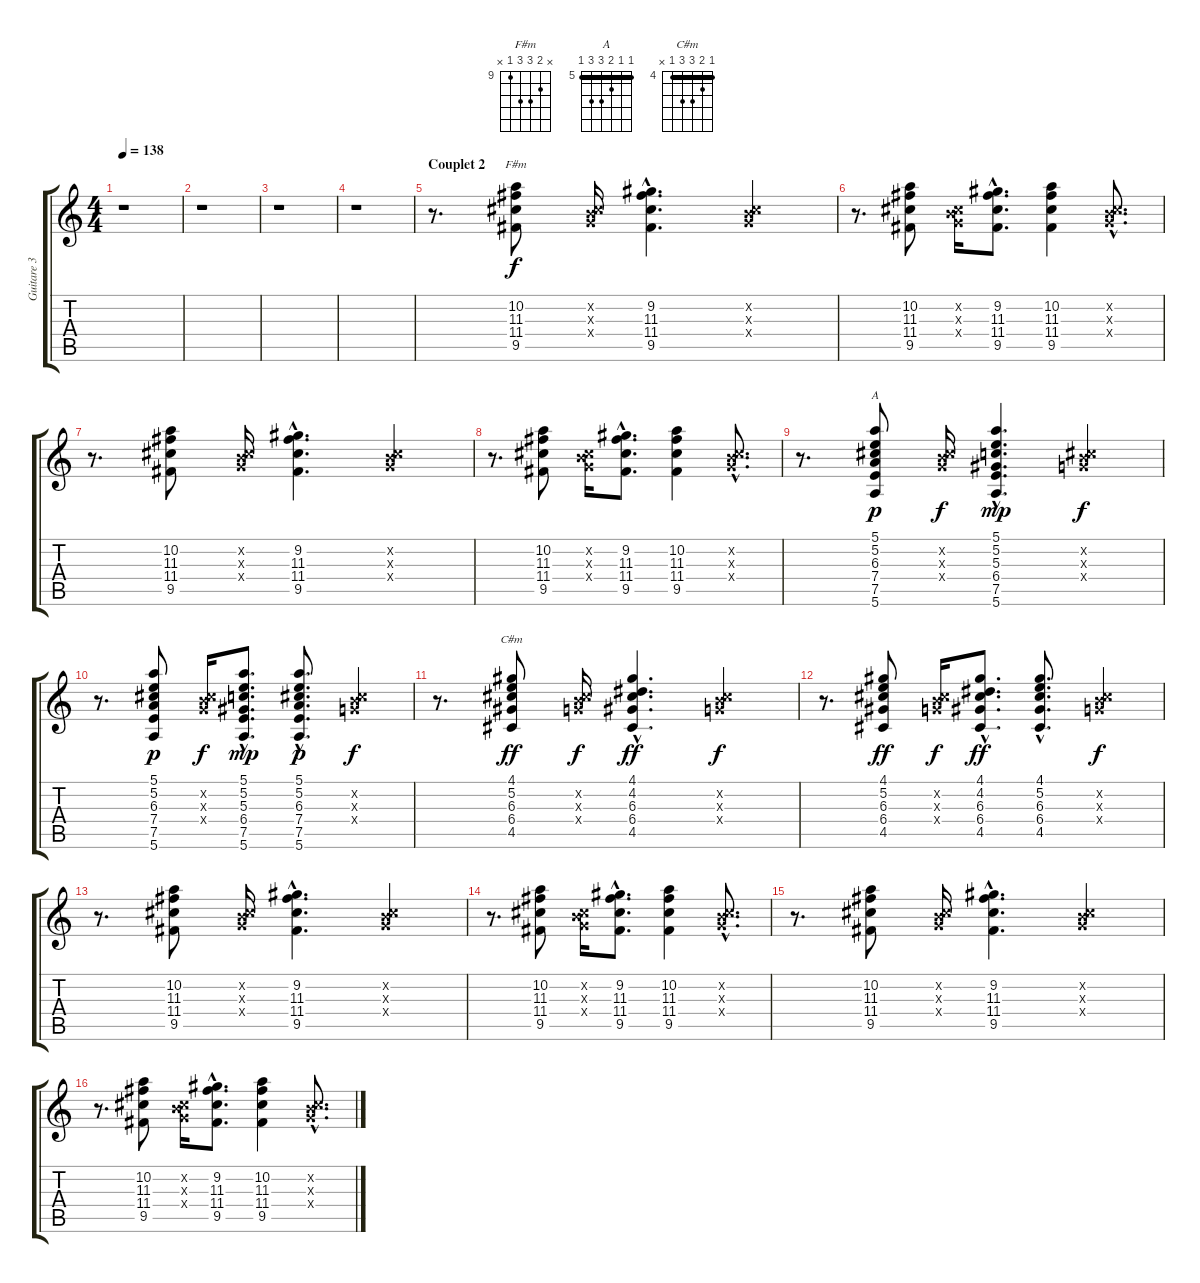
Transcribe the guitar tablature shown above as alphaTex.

\track ("Guitare 3" "Guitare 3") {instrument overdrivenguitar}
\staff {score tabs}
\tuning (E4 B3 G3 D3 A2 E2) {hide}
\chord ("F#m" x 10 11 11 9 x) {firstfret 9}
\chord ("A" 5 5 6 7 7 5) {firstfret 5 barre 5}
\chord ("C#m" 4 5 6 6 4 x) {firstfret 4 barre 4}
\ts (4 4)
\tempo 138
\clef g2
\ks c
r.1{dy f} |
r.1 |
r.1 |
r.1 |
\section ("" "Couplet 2")
r.8{d} (10.2 11.3 11.4 9.5).8{ch "F#m"} (0.2{x} 0.3{x} 11.4{x}).16 (9.2{hac} 11.3{hac} 11.4{hac} 9.5{hac}).4{d} (0.2{x} 0.3{x} 11.4{x}).4 |
r.8{d} (10.2 11.3 11.4 9.5).8 (0.2{x} 0.3{x} 11.4{x}).16 (9.2{hac} 11.3{hac} 11.4{hac} 9.5{hac}).8{d} (10.2 11.3 11.4 9.5).4 (0.2{hac x} 0.3{hac x} 11.4{hac x}).8{d} |
r.8{d} (10.2 11.3 11.4 9.5).8 (0.2{x} 0.3{x} 11.4{x}).16 (9.2{hac} 11.3{hac} 11.4{hac} 9.5{hac}).4{d} (0.2{x} 0.3{x} 11.4{x}).4 |
r.8{d} (10.2 11.3 11.4 9.5).8 (0.2{x} 0.3{x} 11.4{x}).16 (9.2{hac} 11.3{hac} 11.4{hac} 9.5{hac}).8{d} (10.2 11.3 11.4 9.5).4 (0.2{hac x} 0.3{hac x} 11.4{hac x}).8{d} |
r.8{d} (5.1 5.2 6.3 7.4 7.5 5.6).8{ch "A" dy p} (0.2{x} 0.3{x} 11.4{x}).16{dy f} (5.1{hac} 5.2{hac} 5.3{hac} 6.4{hac} 7.5{hac} 5.6{hac}).4{d dy mp} (0.2{x} 0.3{x} 11.4{x}).4{dy f} |
r.8{d} (5.1 5.2 6.3 7.4 7.5 5.6).8{dy p} (0.2{x} 0.3{x} 11.4{x}).16{dy f} (5.1{hac} 5.2{hac} 5.3{hac} 6.4{hac} 7.5{hac} 5.6{hac}).8{d dy mp} (5.1{hac} 5.2{hac} 6.3{hac} 7.4{hac} 7.5{hac} 5.6{hac}).8{d dy p} (0.2{x} 0.3{x} 11.4{x}).4{dy f} |
r.8{d} (4.1 5.2 6.3 6.4 4.5).8{ch "C#m" dy ff} (0.2{x} 0.3{x} 11.4{x}).16{dy f} (4.1{hac} 4.2{hac} 6.3{hac} 6.4{hac} 4.5{hac}).4{d dy ff} (0.2{x} 0.3{x} 11.4{x}).4{dy f} |
r.8{d} (4.1 5.2 6.3 6.4 4.5).8{dy ff} (0.2{x} 0.3{x} 11.4{x}).16{dy f} (4.1{hac} 4.2{hac} 6.3{hac} 6.4{hac} 4.5{hac}).8{d dy ff} (4.1{hac} 5.2{hac} 6.3{hac} 6.4{hac} 4.5{hac}).8{d} (0.2{x} 0.3{x} 11.4{x}).4{dy f} |
r.8{d} (10.2 11.3 11.4 9.5).8 (0.2{x} 0.3{x} 11.4{x}).16 (9.2{hac} 11.3{hac} 11.4{hac} 9.5{hac}).4{d} (0.2{x} 0.3{x} 11.4{x}).4 |
r.8{d} (10.2 11.3 11.4 9.5).8 (0.2{x} 0.3{x} 11.4{x}).16 (9.2{hac} 11.3{hac} 11.4{hac} 9.5{hac}).8{d} (10.2 11.3 11.4 9.5).4 (0.2{hac x} 0.3{hac x} 11.4{hac x}).8{d} |
r.8{d} (10.2 11.3 11.4 9.5).8 (0.2{x} 0.3{x} 11.4{x}).16 (9.2{hac} 11.3{hac} 11.4{hac} 9.5{hac}).4{d} (0.2{x} 0.3{x} 11.4{x}).4 |
r.8{d} (10.2 11.3 11.4 9.5).8 (0.2{x} 0.3{x} 11.4{x}).16 (9.2{hac} 11.3{hac} 11.4{hac} 9.5{hac}).8{d} (10.2 11.3 11.4 9.5).4 (0.2{hac x} 0.3{hac x} 11.4{hac x}).8{d}
